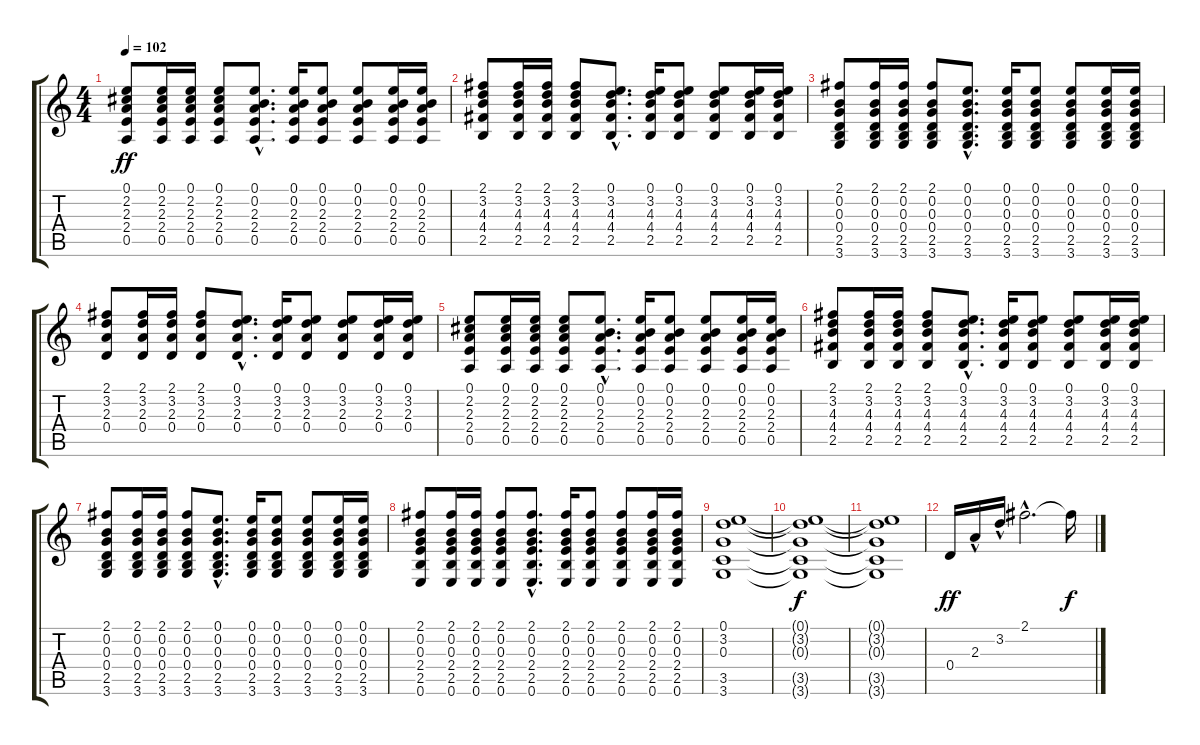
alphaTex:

\track "" {instrument acousticguitarsteel}
\staff {score tabs}
\tuning (E4 B3 G3 D3 A2 E2) {hide}
\ts (4 4)
\tempo 102
\clef g2
\ks c
(0.1 2.2 2.3 2.4 0.5).8{dy ff} (0.1 2.2 2.3 2.4 0.5).16 (0.1 2.2 2.3 2.4 0.5).16 (0.1 2.2 2.3 2.4 0.5).8 (0.1{hac} 0.2{hac} 2.3{hac} 2.4{hac} 0.5{hac}).8{d} (0.1 0.2 2.3 2.4 0.5).16 (0.1 0.2 2.3 2.4 0.5).8 (0.1 0.2 2.3 2.4 0.5).8 (0.1 0.2 2.3 2.4 0.5).16 (0.1 0.2 2.3 2.4 0.5).16 |
(2.1 3.2 4.3 4.4 2.5).8 (2.1 3.2 4.3 4.4 2.5).16 (2.1 3.2 4.3 4.4 2.5).16 (2.1 3.2 4.3 4.4 2.5).8 (0.1{hac} 3.2{hac} 4.3{hac} 4.4{hac} 2.5{hac}).8{d} (0.1 3.2 4.3 4.4 2.5).16 (0.1 3.2 4.3 4.4 2.5).8 (0.1 3.2 4.3 4.4 2.5).8 (0.1 3.2 4.3 4.4 2.5).16 (0.1 3.2 4.3 4.4 2.5).16 |
(2.1 0.2 0.3 0.4 2.5 3.6).8 (2.1 0.2 0.3 0.4 2.5 3.6).16 (2.1 0.2 0.3 0.4 2.5 3.6).16 (2.1 0.2 0.3 0.4 2.5 3.6).8 (0.1{hac} 0.2{hac} 0.3{hac} 0.4{hac} 2.5{hac} 3.6{hac}).8{d} (0.1 0.2 0.3 0.4 2.5 3.6).16 (0.1 0.2 0.3 0.4 2.5 3.6).8 (0.1 0.2 0.3 0.4 2.5 3.6).8 (0.1 0.2 0.3 0.4 2.5 3.6).16 (0.1 0.2 0.3 0.4 2.5 3.6).16 |
(2.1 3.2 2.3 0.4).8 (2.1 3.2 2.3 0.4).16 (2.1 3.2 2.3 0.4).16 (2.1 3.2 2.3 0.4).8 (0.1{hac} 3.2{hac} 2.3{hac} 0.4{hac}).8{d} (0.1 3.2 2.3 0.4).16 (0.1 3.2 2.3 0.4).8 (0.1 3.2 2.3 0.4).8 (0.1 3.2 2.3 0.4).16 (0.1 3.2 2.3 0.4).16 |
(0.1 2.2 2.3 2.4 0.5).8 (0.1 2.2 2.3 2.4 0.5).16 (0.1 2.2 2.3 2.4 0.5).16 (0.1 2.2 2.3 2.4 0.5).8 (0.1{hac} 0.2{hac} 2.3{hac} 2.4{hac} 0.5{hac}).8{d} (0.1 0.2 2.3 2.4 0.5).16 (0.1 0.2 2.3 2.4 0.5).8 (0.1 0.2 2.3 2.4 0.5).8 (0.1 0.2 2.3 2.4 0.5).16 (0.1 0.2 2.3 2.4 0.5).16 |
(2.1 3.2 4.3 4.4 2.5).8 (2.1 3.2 4.3 4.4 2.5).16 (2.1 3.2 4.3 4.4 2.5).16 (2.1 3.2 4.3 4.4 2.5).8 (0.1{hac} 3.2{hac} 4.3{hac} 4.4{hac} 2.5{hac}).8{d} (0.1 3.2 4.3 4.4 2.5).16 (0.1 3.2 4.3 4.4 2.5).8 (0.1 3.2 4.3 4.4 2.5).8 (0.1 3.2 4.3 4.4 2.5).16 (0.1 3.2 4.3 4.4 2.5).16 |
(2.1 0.2 0.3 0.4 2.5 3.6).8 (2.1 0.2 0.3 0.4 2.5 3.6).16 (2.1 0.2 0.3 0.4 2.5 3.6).16 (2.1 0.2 0.3 0.4 2.5 3.6).8 (0.1{hac} 0.2{hac} 0.3{hac} 0.4{hac} 2.5{hac} 3.6{hac}).8{d} (0.1 0.2 0.3 0.4 2.5 3.6).16 (0.1 0.2 0.3 0.4 2.5 3.6).8 (0.1 0.2 0.3 0.4 2.5 3.6).8 (0.1 0.2 0.3 0.4 2.5 3.6).16 (0.1 0.2 0.3 0.4 2.5 3.6).16 |
(2.1 0.2 0.3 2.4 2.5 0.6).8 (2.1 0.2 0.3 2.4 2.5 0.6).16 (2.1 0.2 0.3 2.4 2.5 0.6).16 (2.1 0.2 0.3 2.4 2.5 0.6).8 (2.1{hac} 0.2{hac} 0.3{hac} 2.4{hac} 2.5{hac} 0.6{hac}).8{d} (2.1 0.2 0.3 2.4 2.5 0.6).16 (2.1 0.2 0.3 2.4 2.5 0.6).8 (2.1 0.2 0.3 2.4 2.5 0.6).8 (2.1 0.2 0.3 2.4 2.5 0.6).16 (2.1 0.2 0.3 2.4 2.5 0.6).16 |
(0.1 3.2 0.3 3.5 3.6).1 |
(0.1{t} 3.2{t} 0.3{t} 3.5{t} 3.6{t}).1{dy f} |
(0.1{t} 3.2{t} 0.3{t} 3.5{t} 3.6{t}).1 |
0.4.16{dy ff} 2.3{hac}.16 3.2{hac}.16 2.1{hac}.2{d} 2.1{t}.16{dy f}
